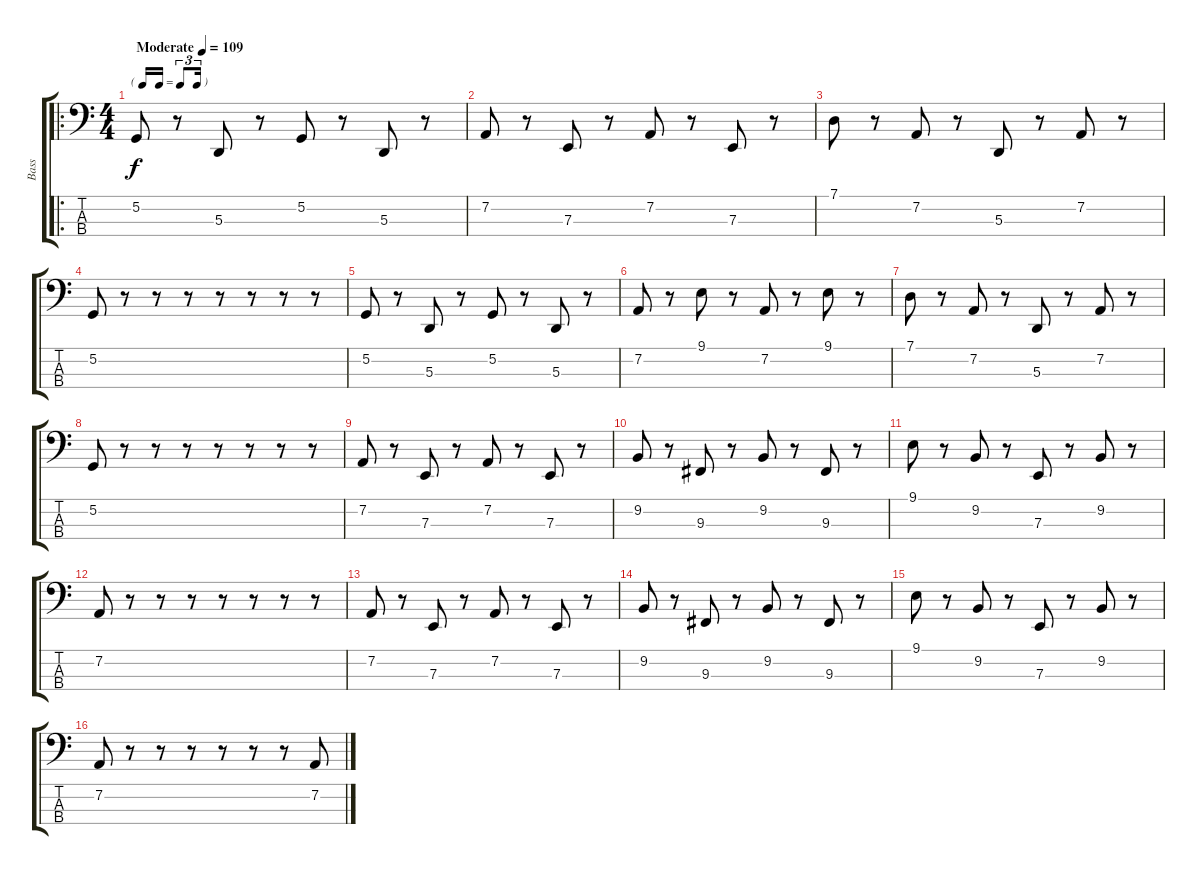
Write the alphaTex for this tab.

\track ("Bass" "Bass") {instrument baritonesax}
\staff {score tabs}
\tuning (G2 D2 A1 E1) {hide}
\ro
\ts (4 4)
\tf triplet16th
\tempo (109 "Moderate")
\clef f4
\ks c
5.2.8{dy f instrument baritonesax} r.8 5.3.8 r.8 5.2.8 r.8 5.3.8 r.8 |
7.2.8 r.8 7.3.8 r.8 7.2.8 r.8 7.3.8 r.8 |
7.1.8 r.8 7.2.8 r.8 5.3.8 r.8 7.2.8 r.8 |
5.2.8 r.8 r.8 r.8 r.8 r.8 r.8 r.8 |
5.2.8 r.8 5.3.8 r.8 5.2.8 r.8 5.3.8 r.8 |
7.2.8 r.8 9.1.8 r.8 7.2.8 r.8 9.1.8 r.8 |
7.1.8 r.8 7.2.8 r.8 5.3.8 r.8 7.2.8 r.8 |
5.2.8 r.8 r.8 r.8 r.8 r.8 r.8 r.8 |
7.2.8 r.8 7.3.8 r.8 7.2.8 r.8 7.3.8 r.8 |
9.2.8 r.8 9.3.8 r.8 9.2.8 r.8 9.3.8 r.8 |
9.1.8 r.8 9.2.8 r.8 7.3.8 r.8 9.2.8 r.8 |
7.2.8 r.8 r.8 r.8 r.8 r.8 r.8 r.8 |
7.2.8 r.8 7.3.8 r.8 7.2.8 r.8 7.3.8 r.8 |
9.2.8 r.8 9.3.8 r.8 9.2.8 r.8 9.3.8 r.8 |
9.1.8 r.8 9.2.8 r.8 7.3.8 r.8 9.2.8 r.8 |
7.2.8 r.8 r.8 r.8 r.8 r.8 r.8 7.2.8
